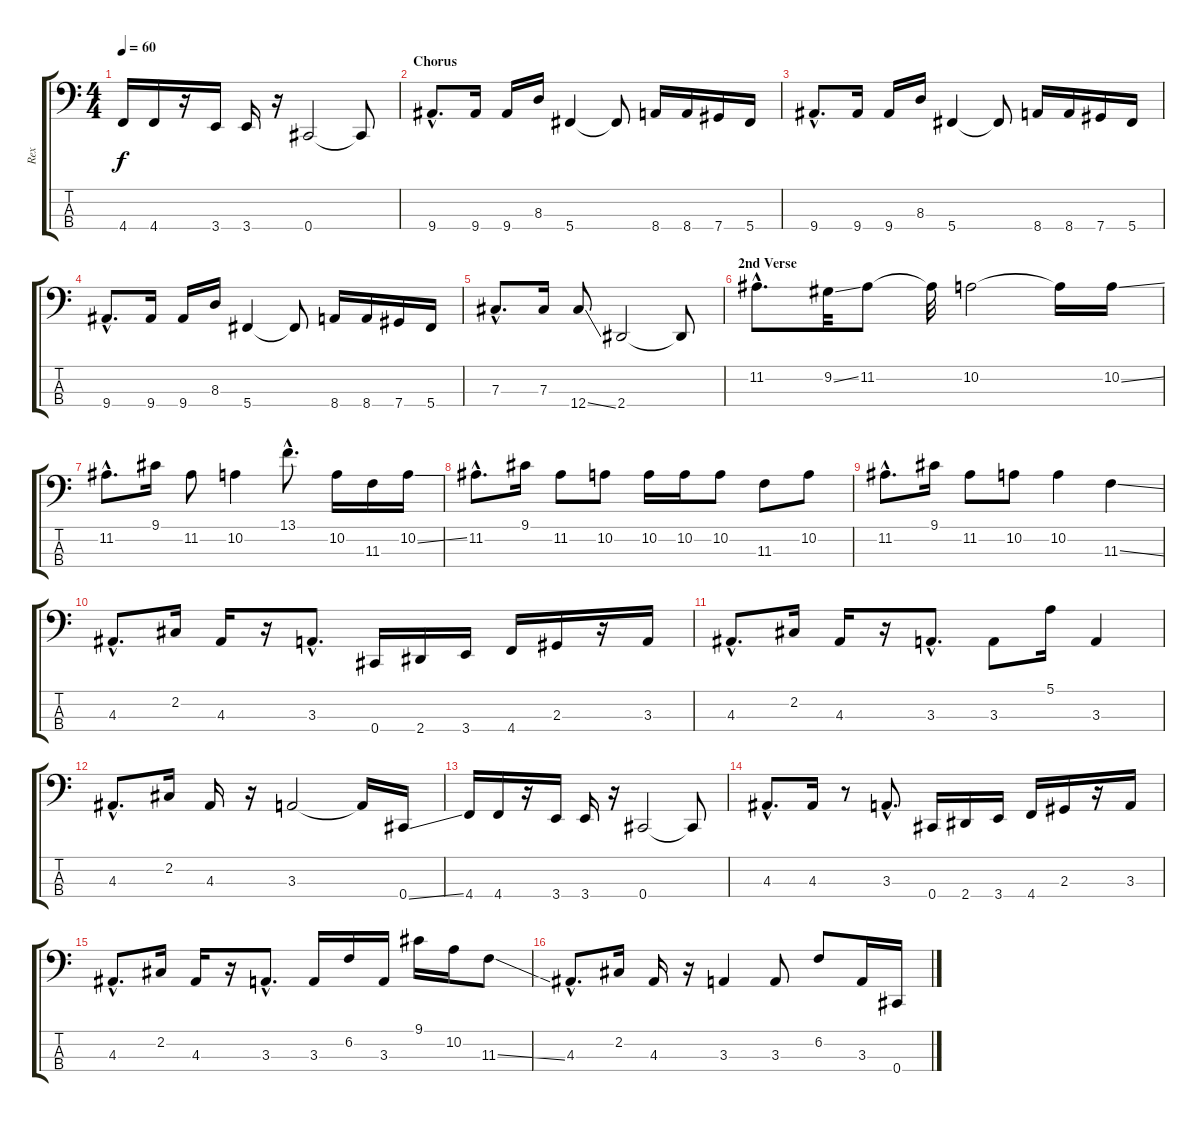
\track ("Rex" "Rex") {instrument electricbassfinger}
\staff {score tabs}
\tuning (E2 B1 Gb1 Db1) {hide}
\ts (4 4)
\tempo 60
\clef f4
\ks c
4.4.16{dy f} 4.4.16 r.16 3.4.16 3.4.16 r.16 0.4.2 0.4{t}.8 |
\section ("" "Chorus")
9.4{hac}.8{d} 9.4.16 9.4.16 8.3.16 5.4.4 5.4{t}.8 8.4.16 8.4.16 7.4.16 5.4.16 |
9.4{hac}.8{d} 9.4.16 9.4.16 8.3.16 5.4.4 5.4{t}.8 8.4.16 8.4.16 7.4.16 5.4.16 |
9.4{hac}.8{d} 9.4.16 9.4.16 8.3.16 5.4.4 5.4{t}.8 8.4.16 8.4.16 7.4.16 5.4.16 |
7.3{hac}.8{d} 7.3.16 12.4{ss}.8 2.4.2 2.4{t}.8 |
\section ("" "2nd Verse")
11.2{hac}.8{d} 9.2{ss}.32 11.2.8 11.2{t}.32 10.2.2 10.2{t}.16 10.2{ss}.16 |
11.2{hac}.8{d} 9.1.16 11.2.8 10.2.4 13.1{hac}.8{d} 10.2.16 11.3.16 10.2{ss}.16 |
11.2{hac}.8{d} 9.1.16 11.2.8 10.2.8 10.2.16 10.2.16 10.2.8 11.3.8 10.2.8 |
11.2{hac}.8{d} 9.1.16 11.2.8 10.2.8 10.2.4 11.3{ss}.4 |
4.3{hac}.8{d} 2.2.16 4.3.16 r.16 3.3{hac}.8{d} 0.4.16 2.4.16 3.4.16 4.4.16 2.3.16 r.16 3.3.16 |
4.3{hac}.8{d} 2.2.16 4.3.16 r.16 3.3{hac}.8{d} 3.3.8 5.1.16 3.3.4 |
4.3{hac}.8{d} 2.2.16 4.3.16 r.16 3.3.2 3.3{t}.16 0.4{ss}.16 |
4.4.16 4.4.16 r.16 3.4.16 3.4.16 r.16 0.4.2 0.4{t}.8 |
4.3{hac}.8{d} 4.3.16 r.8 3.3{hac}.8{d} 0.4.16 2.4.16 3.4.16 4.4.16 2.3.16 r.16 3.3.16 |
4.3{hac}.8{d} 2.2.16 4.3.16 r.16 3.3{hac}.8{d} 3.3.16 6.2.16 3.3.16 9.1.16 10.2.16 11.3{ss}.8 |
4.3{hac}.8{d} 2.2.16 4.3.16 r.16 3.3.4 3.3.8 6.2.8 3.3.16 0.4{ss}.16
